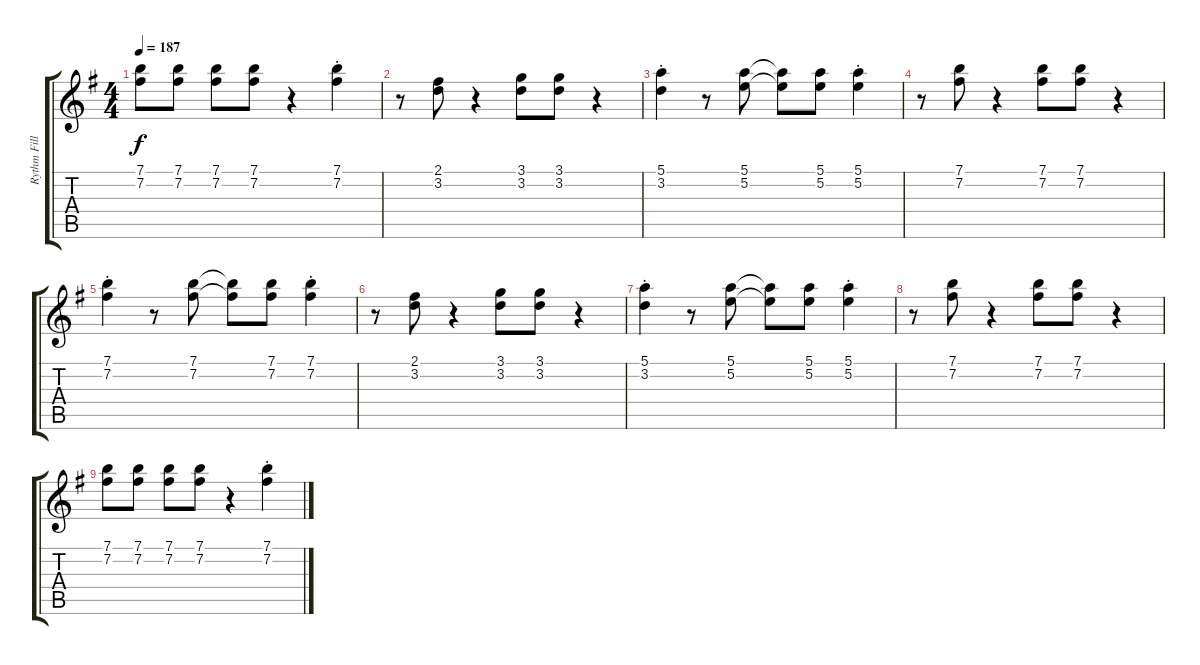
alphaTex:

\track ("Rythm Fills" "Rythm Fill") {instrument electricguitarclean}
\staff {score tabs}
\tuning (E4 B3 G3 D3 A2 E2) {hide}
\ts (4 4)
\tempo 187
\clef g2
\ks g
(7.1 7.2).8{dy f} (7.1 7.2).8 (7.1 7.2).8 (7.1 7.2).8 r.4 (7.1 7.2{st}).4 |
r.8 (2.1 3.2).8 r.4 (3.1 3.2).8 (3.1 3.2).8 r.4 |
(5.1{st} 3.2).4 r.8 (5.1 5.2).8 (5.1{t} 5.2{t}).8 (5.1 5.2).8 (5.1{st} 5.2).4 |
r.8 (7.1 7.2).8 r.4 (7.1 7.2).8 (7.1 7.2).8 r.4 |
(7.1{st} 7.2).4 r.8 (7.1 7.2).8 (7.1{t} 7.2{t}).8 (7.1 7.2).8 (7.1{st} 7.2).4 |
r.8 (2.1 3.2).8 r.4 (3.1 3.2).8 (3.1 3.2).8 r.4 |
(5.1{st} 3.2).4 r.8 (5.1 5.2).8 (5.1{t} 5.2{t}).8 (5.1 5.2).8 (5.1{st} 5.2).4 |
r.8 (7.1 7.2).8 r.4 (7.1 7.2).8 (7.1 7.2).8 r.4 |
(7.1 7.2).8 (7.1 7.2).8 (7.1 7.2).8 (7.1 7.2).8 r.4 (7.1 7.2{st}).4
